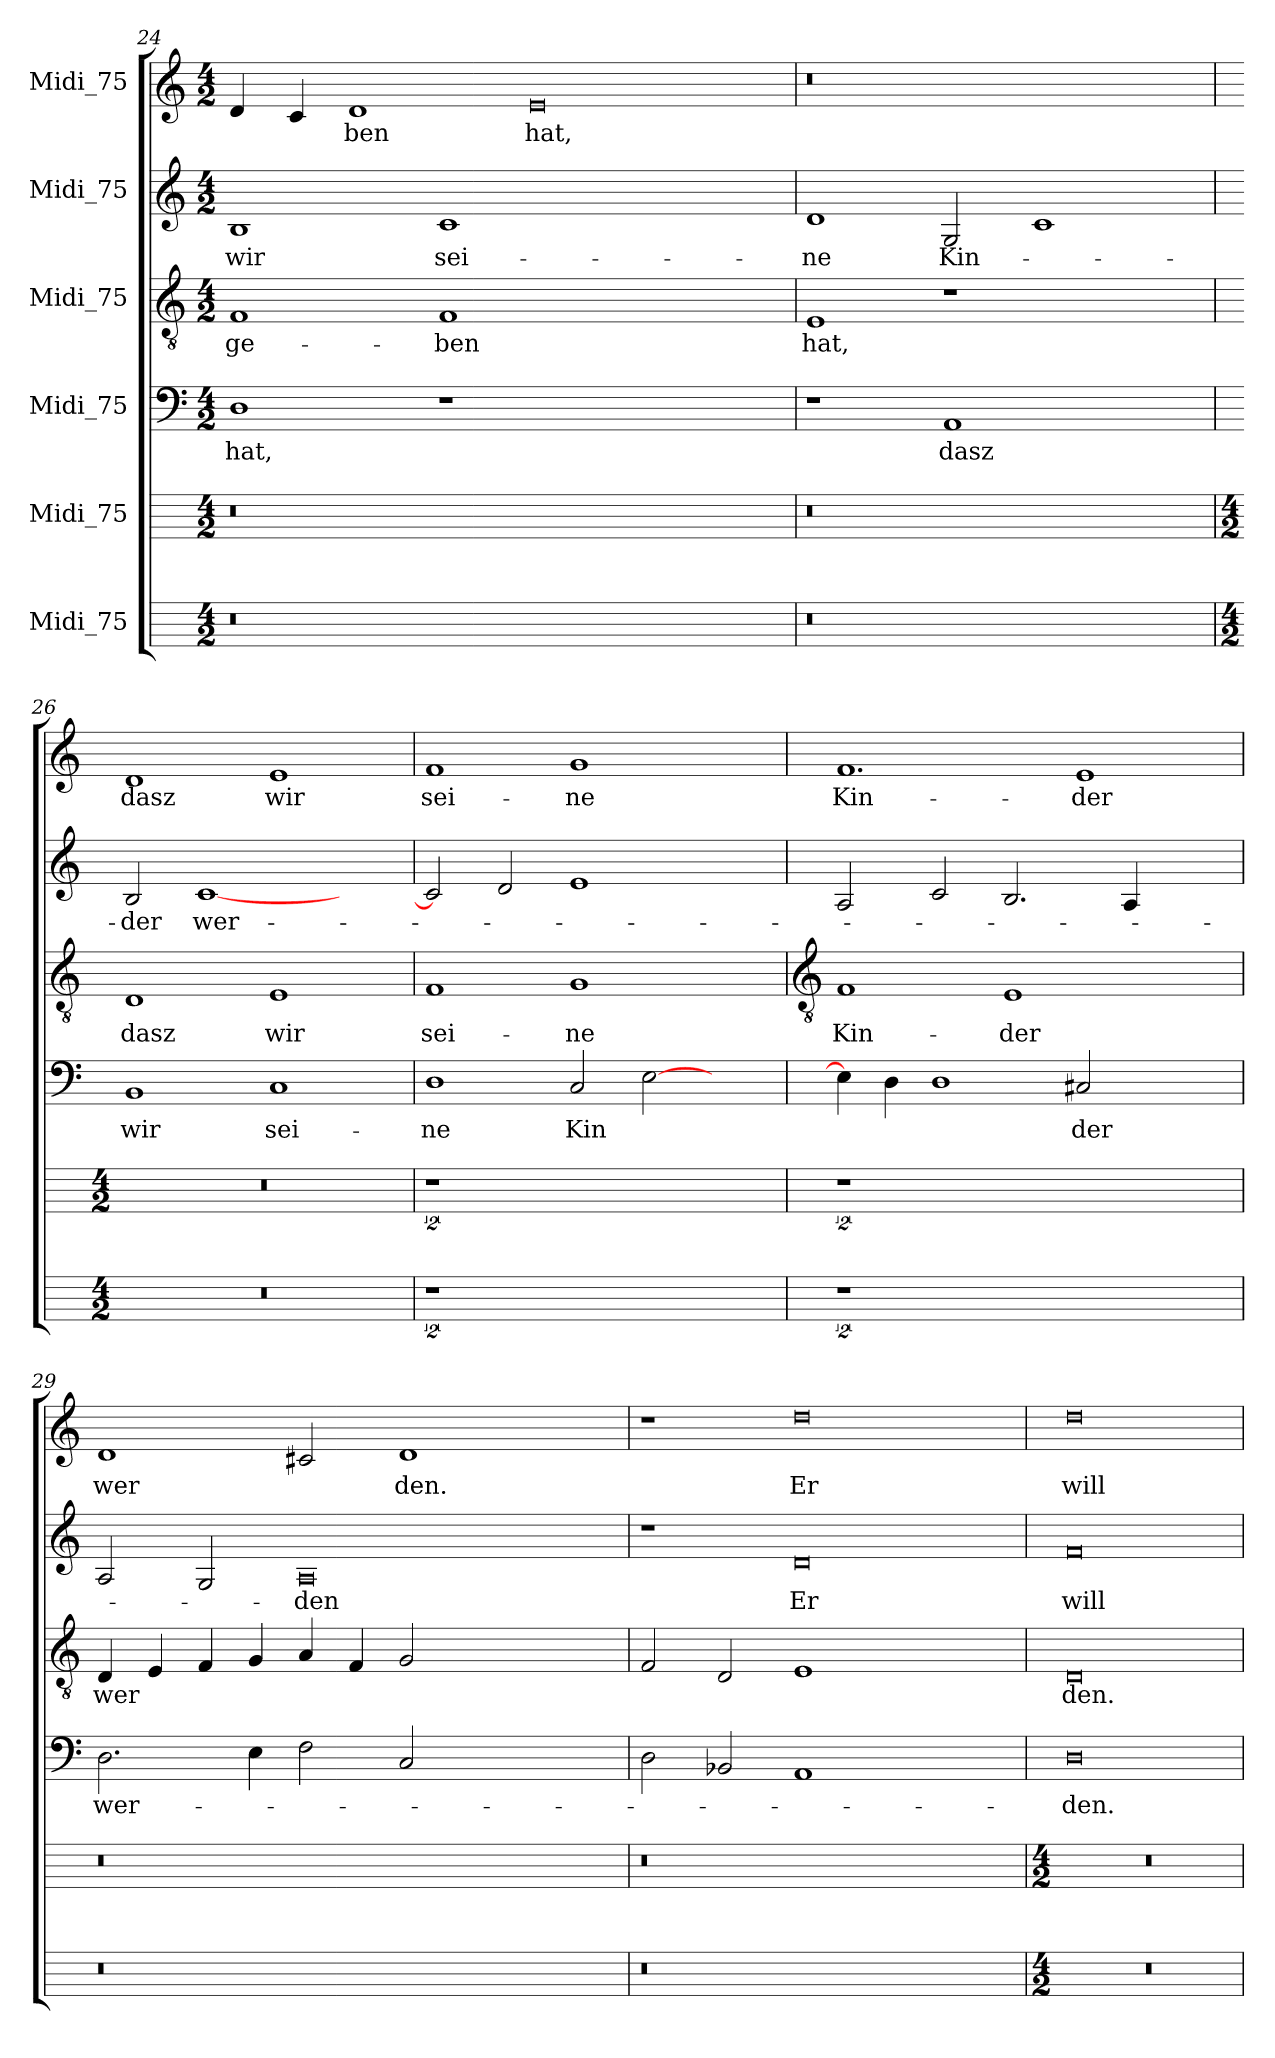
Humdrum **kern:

**kern	**kern	**kern	**text	**kern	**text	**kern	**text	**kern	**text
*part6	*part5	*part4	*part4	*part3	*part3	*part2	*part2	*part1	*part1
*staff6	*staff5	*staff4	*staff4	*staff3	*staff3	*staff2	*staff2	*staff1	*staff1
*I"Midi_75	*I"Midi_75	*I"Midi_75	*	*I"Midi_75	*	*I"Midi_75	*	*I"Midi_75	*
*	*	*clefF4	*	*clefGv2	*	*clefG2	*	*clefG2	*
*	*	*k[]	*	*k[]	*	*k[]	*	*k[]	*
*	*	*C:	*	*C:	*	*C:	*	*C:	*
*M4/2	*M4/2	*M4/2	*	*M4/2	*	*M4/2	*	*M4/2	*
=24	=24	=24	=24	=24	=24	=24	=24	=24	=24
!	!	!	!LO:LY:b	!	!LO:LY:b	!	!LO:LY:b	!	!
0r	0r	1D	hat,	1F	ge-	1B	wir	4d	.
.	.	.	.	.	.	.	.	4c	.
!	!	!	!	!	!	!	!	!	!LO:LY:b
.	.	.	.	.	.	.	.	1d	ben
!	!	!	!	!	!LO:LY:b	!	!LO:LY:b	!	!
.	.	1r	.	1F	-ben	1c	sei-	.	.
!	!	!	!	!	!	!	!	!	!LO:LY:b
.	.	.	.	.	.	.	.	0e	hat,
1.ryy	1.ryy	1.ryy	.	1.ryy	.	1.ryy	.	.	.
=25	=25	=25	=25	=25	=25	=25	=25	=25	=25
!	!	!	!	!	!LO:LY:b	!	!LO:LY:b	!	!
0r	0r	1r	.	1E	hat,	1d	-ne	0r	.
!	!	!	!LO:LY:b	!	!	!	!LO:LY:b	!	!
.	.	1AA	dasz	1r	.	2G	Kin-	.	.
.	.	.	.	.	.	1c	.	.	.
2ryy	2ryy	2ryy	.	2ryy	.	.	.	2ryy	.
!!LO:LB:g=z
=26	=26	=26	=26	=26	=26	=26	=26	=26	=26
*M4/2	*M4/2	*	*	*	*	*	*	*	*
!	!	!	!LO:LY:b	!	!LO:LY:b	!	!LO:LY:b	!	!LO:LY:b
0r	0r	1BB	wir	1D	dasz	2B	-der	1d	dasz
!	!	!	!	!	!	!	!LO:LY:b	!	!
.	.	.	.	.	.	[1c	wer-	.	.
!	!	!	!LO:LY:b	!	!LO:LY:b	!	!	!	!LO:LY:b
.	.	1C	sei-	1E	wir	.	.	1e	wir
.	.	.	.	.	.	2ryy	.	.	.
!!LO:LB:g=z
=27	=27	=27	=27	=27	=27	=27	=27	=27	=27
!	!	!	!LO:LY:b	!	!LO:LY:b	!	!	!	!LO:LY:b
2%5r	2%5r	1D	-ne	1F	sei-	2c]	.	1f	sei-
.	.	.	.	.	.	2d	.	.	.
!	!	!	!LO:LY:b	!	!LO:LY:b	!	!	!	!LO:LY:b
.	.	2C	Kin	1G	-ne	1e	.	1g	-ne
.	.	[2E	.	.	.	.	.	.	.
.	.	2ryy	.	2ryy	.	2ryy	.	2ryy	.
!!LO:LB:g=z
=28	=28	=28	=28	=28	=28	=28	=28	=28	=28
*	*	*	*	*clefGv2	*	*	*	*	*
!	!	!	!	!	!LO:LY:b	!	!	!	!LO:LY:b
2%5r	2%5r	4E]	.	1F	Kin-	2A	.	1.f	Kin-
.	.	4D	.	.	.	.	.	.	.
.	.	1D	.	.	.	2c	.	.	.
!	!	!	!	!	!LO:LY:b	!	!	!	!
.	.	.	.	1E	-der	2.B	.	.	.
!	!	!	!LO:LY:b	!	!	!	!	!	!LO:LY:b
.	.	2C#X	der	.	.	.	.	1e	-der
.	.	.	.	.	.	4A	.	.	.
.	.	2ryy	.	2ryy	.	2ryy	.	.	.
=29	=29	=29	=29	=29	=29	=29	=29	=29	=29
!	!	!	!LO:LY:b	!	!LO:LY:b	!	!	!	!LO:LY:b
0.r	0.r	2.D	wer-	4D	wer	2A	.	1d	wer
.	.	.	.	4E	.	.	.	.	.
.	.	.	.	4F	.	2G	.	.	.
.	.	4E	.	4G	.	.	.	.	.
!	!	!	!	!	!	!	!LO:LY:b	!	!
.	.	2F	.	4A	.	0A	-den	2c#X	.
.	.	.	.	4F	.	.	.	.	.
!	!	!	!	!	!	!	!	!	!LO:LY:b
.	.	2C	.	2G	.	.	.	1d	den.
.	.	1ryy	.	1ryy	.	.	.	.	.
.	.	.	.	.	.	.	.	2ryy	.
=30	=30	=30	=30	=30	=30	=30	=30	=30	=30
0r	0r	2D	.	2F	.	1r	.	1r	.
.	.	2BB-X	.	2D	.	.	.	.	.
!	!	!	!	!	!	!	!LO:LY:b	!	!LO:LY:b
.	.	1AA	.	1E	.	0d	Er	0dd	Er
1ryy	1ryy	1ryy	.	1ryy	.	.	.	.	.
!!LO:LB:g=z
=31	=31	=31	=31	=31	=31	=31	=31	=31	=31
*M4/2	*M4/2	*	*	*	*	*	*	*	*
!	!	!	!LO:LY:b	!	!LO:LY:b	!	!LO:LY:b	!	!LO:LY:b
0r	0r	0D	-den.	0D	den.	0f	will	0dd	will
=	=	=	=	=	=	=	=	=	=
*-	*-	*-	*-	*-	*-	*-	*-	*-	*-
